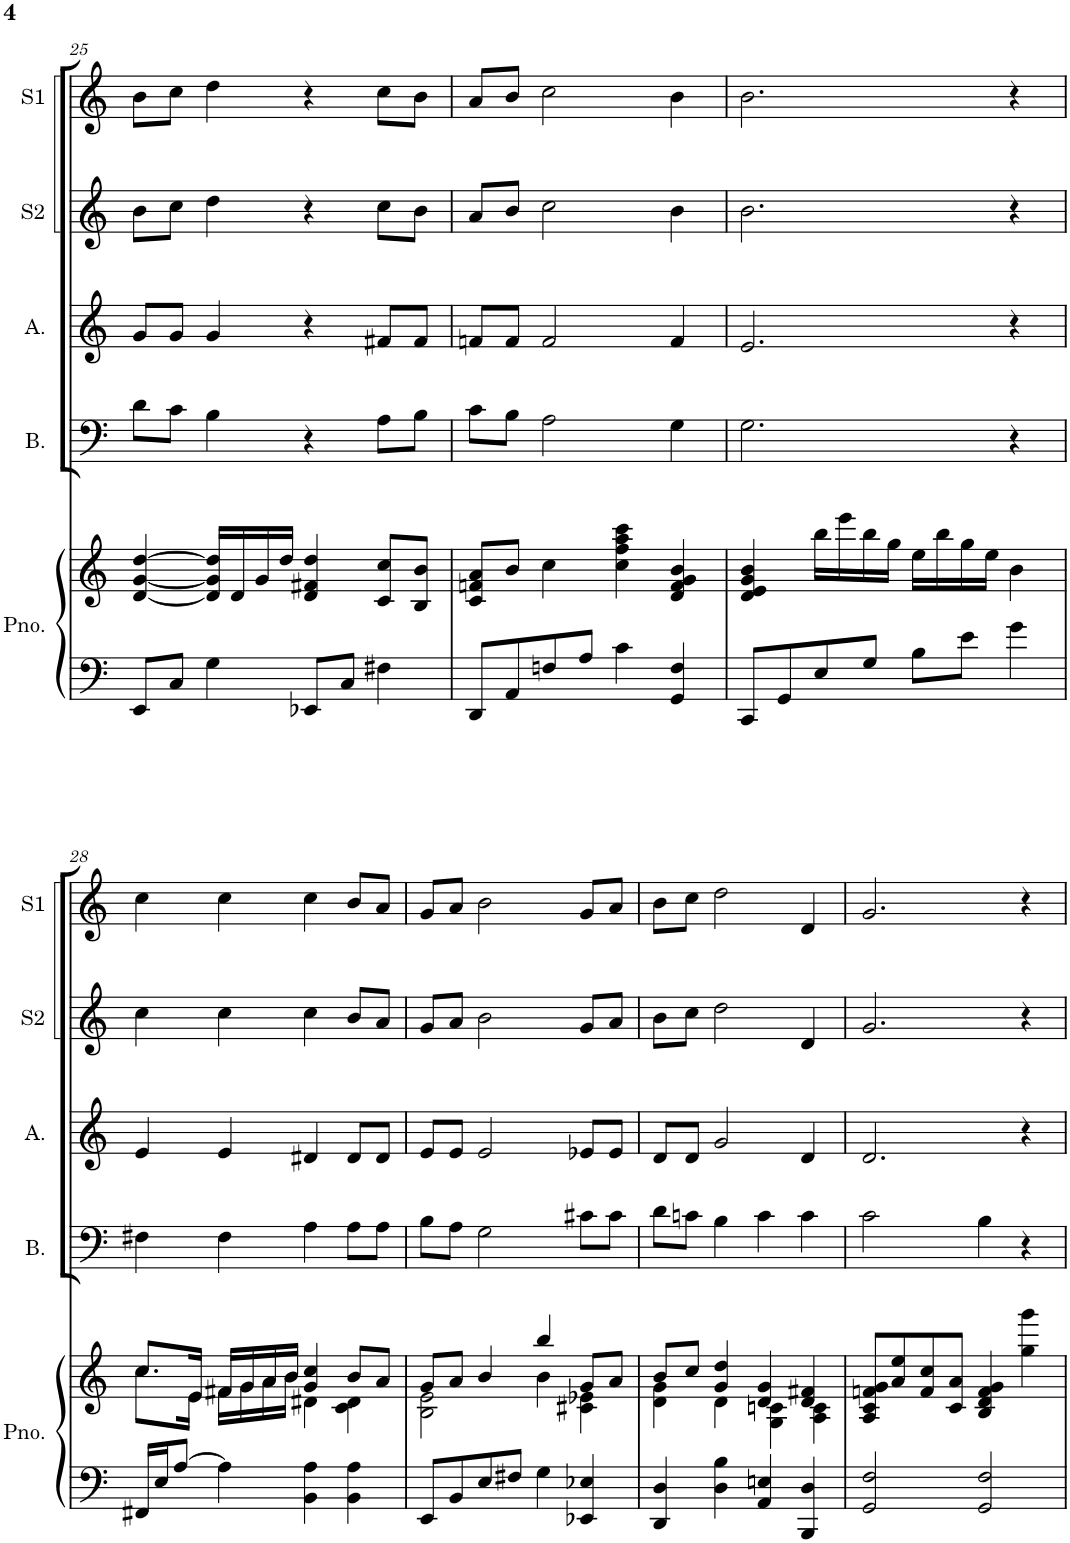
**kern	**kern	**kern	**kern	**kern	**kern
*part5	*part5	*part4	*part3	*part2	*part1
*staff6	*staff5	*staff4	*staff3	*staff2	*staff1
*I"Piano	*	*I"Bass	*I"Alto	*I"Soprano 2	*I"Soprano 1
*I'Pno.	*	*I'B.	*I'A.	*I'S2	*I'S1
!!LO:PB:g=z
*clefF4	*clefG2	*clefF4	*clefG2	*clefG2	*clefG2
*k[]	*k[]	*k[]	*k[]	*k[]	*k[]
*M4/4	*M4/4	*M4/4	*M4/4	*M4/4	*M4/4
=25	=25	=25	=25	=25	=25
8EE/L	[4d/ [4g/ [4dd/	8d\L	8g/L	8b\L	8b\L
8C/J	.	8c\J	8g/J	8cc\J	8cc\J
4G\	16d/] 16g/] 16dd/]LL	4B\	4g/	4dd\	4dd\
.	16d/	.	.	.	.
.	16g/	.	.	.	.
.	16dd/JJ	.	.	.	.
8EE-X/L	4d/ 4f#X/ 4dd/	4r	4r	4r	4r
8C/J	.	.	.	.	.
4F#X\	8c/ 8cc/L	8A\L	8f#X/L	8cc\L	8cc\L
.	8B/ 8b/J	8B\J	8f#/J	8b\J	8b\J
=26	=26	=26	=26	=26	=26
8DD/L	8c/ 8fn/ 8a/L	8c\L	8fn/L	8a/L	8a/L
8AA/	8b/J	8B\J	8f/J	8b/J	8b/J
8Fn/	4cc\	2A\	2f/	2cc\	2cc\
8A/J	.	.	.	.	.
4c\	4cc\ 4ff\ 4aa\ 4ccc\	.	.	.	.
4GG/ 4F/	4d/ 4f/ 4g/ 4b/	4G\	4f/	4b\	4b\
=27	=27	=27	=27	=27	=27
8CC/L	4d/ 4e/ 4g/ 4b/	2.G\	2.e/	2.b\	2.b\
8GG/	.	.	.	.	.
8E/	16bb\LL	.	.	.	.
.	16eee\	.	.	.	.
8G/J	16bb\	.	.	.	.
.	16gg\JJ	.	.	.	.
8B\L	16ee\LL	.	.	.	.
.	16bb\	.	.	.	.
8e\J	16gg\	.	.	.	.
.	16ee\JJ	.	.	.	.
4g\	4b\	4r	4r	4r	4r
!!LO:LB:g=z
=28	=28	=28	=28	=28	=28
*	*^	*	*	*	*
16FF#X/LL	8.cc/L	8.cc\L	4F#X\	4e/	4cc\	4cc\
16E/J	.	.	.	.	.	.
[8A/J	.	.	.	.	.	.
.	16e/Jk	16e\Jk	.	.	.	.
4A\]	16f#X/LL	16f#\LL	4F#\	4e/	4cc\	4cc\
.	16g/	16g\	.	.	.	.
.	16a/	16a\	.	.	.	.
.	16b/JJ	16b\JJ	.	.	.	.
4BB\ 4A\	4g/ 4cc/	4d#X\	4A\	4d#X/	4cc\	4cc\
4BB\ 4A\	8b/L	4c\ 4d#\	8A\L	8d#/L	8b/L	8b/L
.	8a/J	.	8A\J	8d#/J	8a/J	8a/J
=29	=29	=29	=29	=29	=29	=29
8EE/L	8g/L	2B\ 2e\	8B\L	8e/L	8g/L	8g/L
8BB/	8a/J	.	8A\J	8e/J	8a/J	8a/J
8E/	4b/	.	2G\	2e/	2b\	2b\
8F#X/J	.	.	.	.	.	.
4G\	4bb/	4b\	.	.	.	.
4EE-X/ 4E-X/	8g/L	4c#X\ 4e-X\	8c#X\L	8e-X/L	8g/L	8g/L
.	8a/J	.	8c#\J	8e-/J	8a/J	8a/J
=30	=30	=30	=30	=30	=30	=30
4DD/ 4D/	8b/L	4d\ 4g\	8d\L	8d/L	8b\L	8b\L
.	8cc/J	.	8cn\J	8d/J	8cc\J	8cc\J
4D\ 4B\	4g/ 4dd/	4d\	4B\	2g/	2dd\	2dd\
4AA/ 4En/	4d/ 4g/	4G\ 4cn\	4c\	.	.	.
4BBB/ 4D/	4d/ 4f#X/	4A\ 4c\	4c\	4d/	4d/	4d/
*	*v	*v	*	*	*	*
=31	=31	=31	=31	=31	=31
2GG/ 2F/	8A/ 8c/ 8fn/ 8g/L	2c\	2.d/	2.g/	2.g/
.	8a/ 8ee/	.	.	.	.
.	8f/ 8cc/	.	.	.	.
.	8c/ 8a/J	.	.	.	.
2GG/ 2F/	4B/ 4d/ 4f/ 4g/	4B\	.	.	.
.	4gg\ 4ggg\	4r	4r	4r	4r
=	=	=	=	=	=
*-	*-	*-	*-	*-	*-
